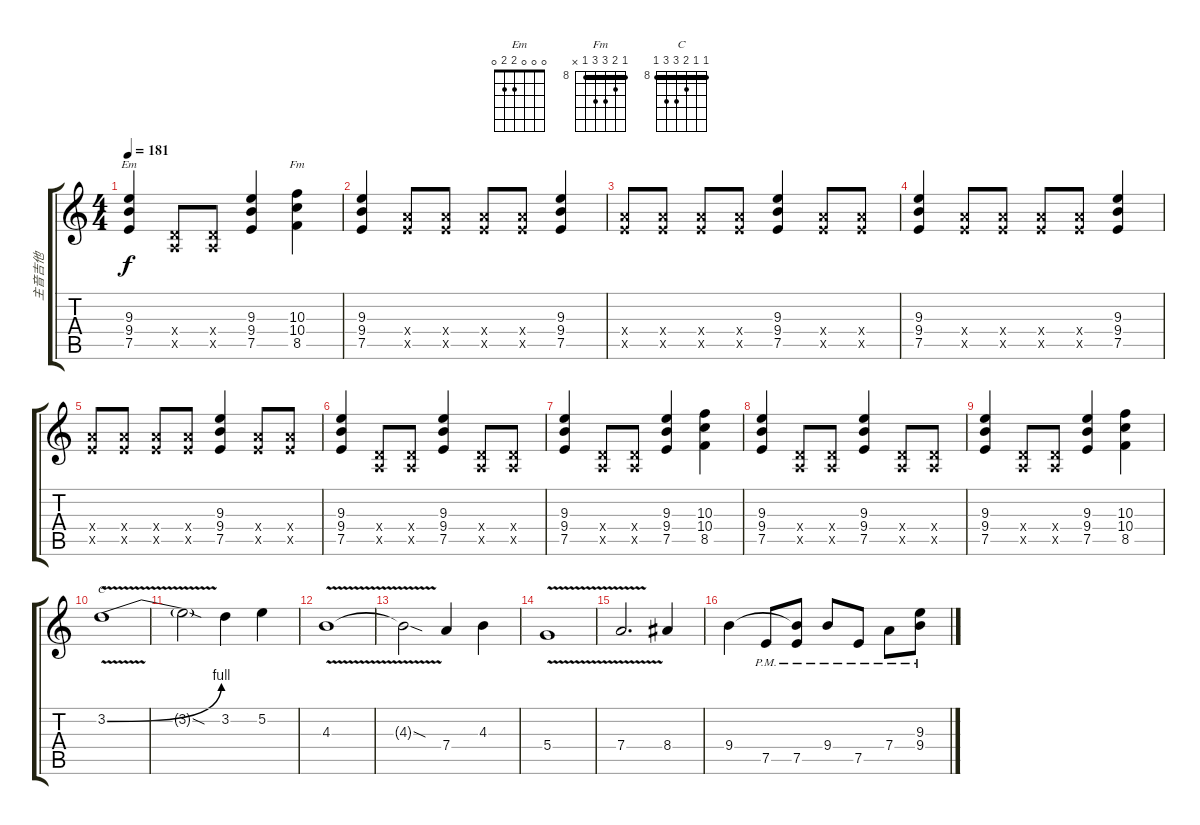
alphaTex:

\track ("主音吉他" "主音吉他") {instrument overdrivenguitar}
\staff {score tabs}
\tuning (E4 B3 G3 D3 A2 E2) {hide}
\chord ("Em" 0 0 0 2 2 0)
\chord ("Fm" 8 9 10 10 8 x) {firstfret 8 barre 8}
\chord ("C" 8 8 9 10 10 8) {firstfret 8 barre 8}
\ts (4 4)
\tempo 181
\clef g2
\ks c
(9.3 9.4 7.5).4{ch "Em" dy f} (0.4{x} 0.5{x}).8 (0.4{x} 0.5{x}).8 (9.3 9.4 7.5).4 (10.3 10.4 8.5).4{ch "Fm"} |
(9.3 9.4 7.5).4 (7.4{x} 7.5{x}).8 (7.4{x} 7.5{x}).8 (7.4{x} 7.5{x}).8 (7.4{x} 7.5{x}).8 (9.3 9.4 7.5).4 |
(7.4{x} 7.5{x}).8 (7.4{x} 7.5{x}).8 (7.4{x} 7.5{x}).8 (7.4{x} 7.5{x}).8 (9.3 9.4 7.5).4 (7.4{x} 7.5{x}).8 (7.4{x} 7.5{x}).8 |
(9.3 9.4 7.5).4 (7.4{x} 7.5{x}).8 (7.4{x} 7.5{x}).8 (7.4{x} 7.5{x}).8 (7.4{x} 7.5{x}).8 (9.3 9.4 7.5).4 |
(7.4{x} 7.5{x}).8 (7.4{x} 7.5{x}).8 (7.4{x} 7.5{x}).8 (7.4{x} 7.5{x}).8 (9.3 9.4 7.5).4 (7.4{x} 7.5{x}).8 (7.4{x} 7.5{x}).8 |
(9.3 9.4 7.5).4 (0.4{x} 0.5{x}).8 (0.4{x} 0.5{x}).8 (9.3 9.4 7.5).4 (0.4{x} 0.5{x}).8 (0.4{x} 0.5{x}).8 |
(9.3 9.4 7.5).4 (0.4{x} 0.5{x}).8 (0.4{x} 0.5{x}).8 (9.3 9.4 7.5).4 (10.3 10.4 8.5).4 |
(9.3 9.4 7.5).4 (0.4{x} 0.5{x}).8 (0.4{x} 0.5{x}).8 (9.3 9.4 7.5).4 (0.4{x} 0.5{x}).8 (0.4{x} 0.5{x}).8 |
(9.3 9.4 7.5).4 (0.4{x} 0.5{x}).8 (0.4{x} 0.5{x}).8 (9.3 9.4 7.5).4 (10.3 10.4 8.5).4 |
3.2{be (bend 0 0 60 4) v}.1{ch "C" balance 8} |
3.2{sod t}.2 3.2.4 5.2.4 |
4.3{v}.1 |
4.3{sod t}.2 7.4.4 4.3.4 |
5.4{v}.1 |
7.4{v}.2{d} 8.4.4 |
9.4.4 7.5{pm}.8 (9.4{t} 7.5{pm}).8 9.4{pm}.8 7.5{pm}.8 7.4{pm}.8 (9.3{pm} 9.4{pm}).8
